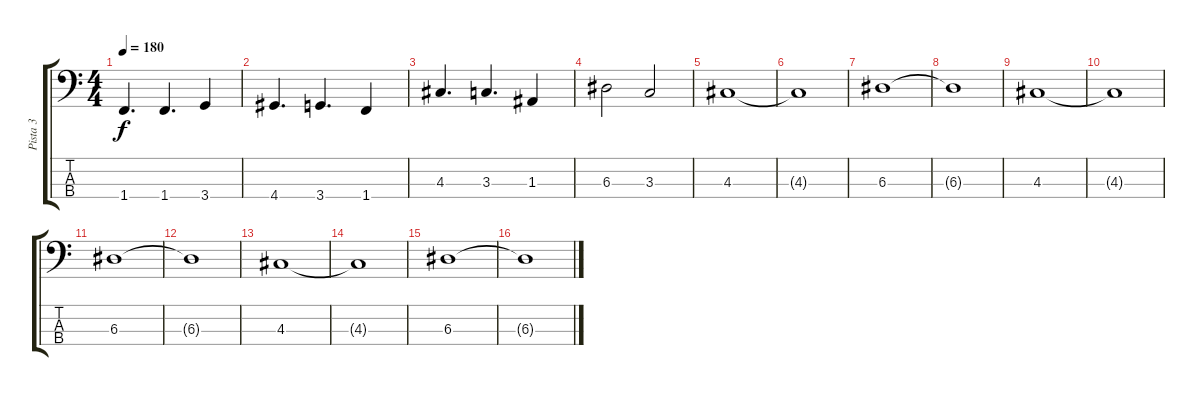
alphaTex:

\track ("Pista 3" "Pista 3") {instrument electricbasspick}
\staff {score tabs}
\tuning (G2 D2 A1 E1) {hide}
\ts (4 4)
\tempo 180
\clef f4
\ks c
1.4.4{d dy f} 1.4.4{d} 3.4.4 |
4.4.4{d} 3.4.4{d} 1.4.4 |
4.3.4{d} 3.3.4{d} 1.3.4 |
6.3.2 3.3.2 |
4.3.1 |
4.3{t}.1 |
6.3.1 |
6.3{t}.1 |
4.3.1 |
4.3{t}.1 |
6.3.1 |
6.3{t}.1 |
4.3.1 |
4.3{t}.1 |
6.3.1 |
6.3{t}.1
